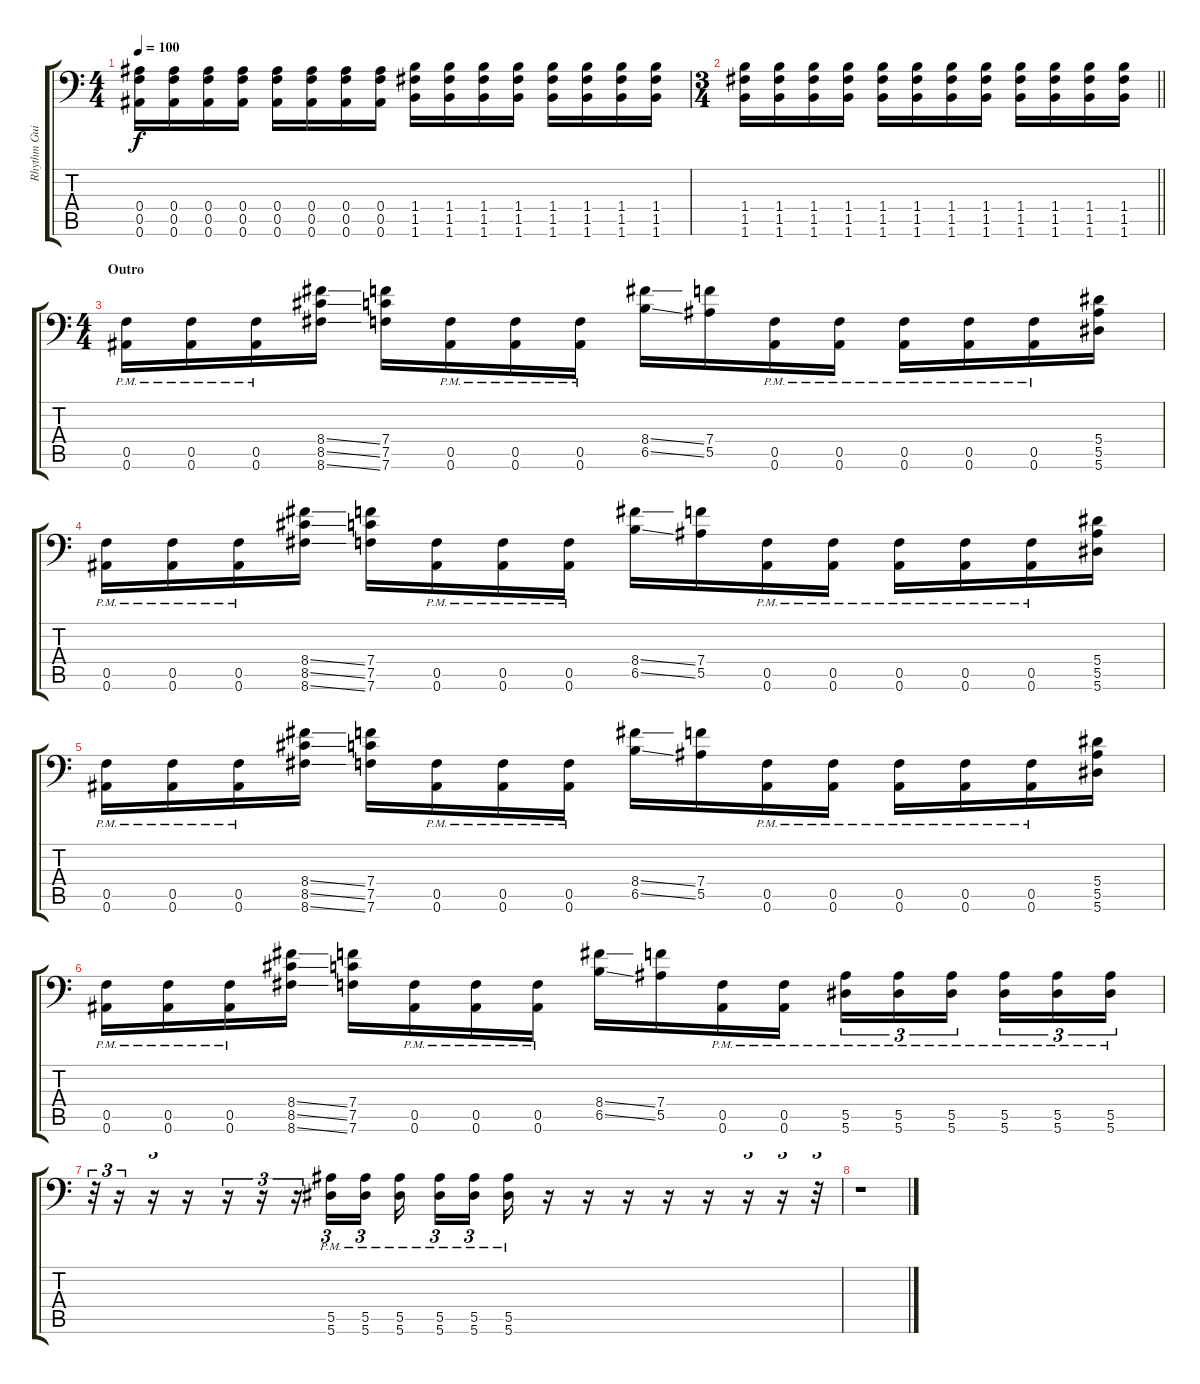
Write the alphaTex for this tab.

\track ("Rhythm Guitar" "Rhythm Gui") {instrument distortionguitar}
\staff {score tabs}
\tuning (C4 G3 Eb3 Bb2 F2 Bb1) {hide}
\ts (4 4)
\tempo 100
\clef f4
\ks c
(0.4 0.5 0.6).16{dy f} (0.4 0.5 0.6).16 (0.4 0.5 0.6).16 (0.4 0.5 0.6).16 (0.4 0.5 0.6).16 (0.4 0.5 0.6).16 (0.4 0.5 0.6).16 (0.4 0.5 0.6).16 (1.4 1.5 1.6).16 (1.4 1.5 1.6).16 (1.4 1.5 1.6).16 (1.4 1.5 1.6).16 (1.4 1.5 1.6).16 (1.4 1.5 1.6).16 (1.4 1.5 1.6).16 (1.4 1.5 1.6).16 |
\ts (3 4)
\barLineRight lightlight
(1.4 1.5 1.6).16 (1.4 1.5 1.6).16 (1.4 1.5 1.6).16 (1.4 1.5 1.6).16 (1.4 1.5 1.6).16 (1.4 1.5 1.6).16 (1.4 1.5 1.6).16 (1.4 1.5 1.6).16 (1.4 1.5 1.6).16 (1.4 1.5 1.6).16 (1.4 1.5 1.6).16 (1.4 1.5 1.6).16 |
\ts (4 4)
\section ("" "Outro")
(0.5{pm} 0.6{pm}).16 (0.5{pm} 0.6{pm}).16 (0.5{pm} 0.6{pm}).16 (8.4{ss} 8.5{ss} 8.6{ss}).16 (7.4 7.5 7.6).16 (0.5{pm} 0.6{pm}).16 (0.5{pm} 0.6{pm}).16 (0.5{pm} 0.6{pm}).16 (8.4{ss} 6.5{ss}).16 (7.4 5.5).16 (0.5{pm} 0.6{pm}).16 (0.5{pm} 0.6{pm}).16 (0.5{pm} 0.6{pm}).16 (0.5{pm} 0.6{pm}).16 (0.5{pm} 0.6{pm}).16 (5.4 5.5 5.6).16 |
(0.5{pm} 0.6{pm}).16 (0.5{pm} 0.6{pm}).16 (0.5{pm} 0.6{pm}).16 (8.4{ss} 8.5{ss} 8.6{ss}).16 (7.4 7.5 7.6).16 (0.5{pm} 0.6{pm}).16 (0.5{pm} 0.6{pm}).16 (0.5{pm} 0.6{pm}).16 (8.4{ss} 6.5{ss}).16 (7.4 5.5).16 (0.5{pm} 0.6{pm}).16 (0.5{pm} 0.6{pm}).16 (0.5{pm} 0.6{pm}).16 (0.5{pm} 0.6{pm}).16 (0.5{pm} 0.6{pm}).16 (5.4 5.5 5.6).16 |
(0.5{pm} 0.6{pm}).16 (0.5{pm} 0.6{pm}).16 (0.5{pm} 0.6{pm}).16 (8.4{ss} 8.5{ss} 8.6{ss}).16 (7.4 7.5 7.6).16 (0.5{pm} 0.6{pm}).16 (0.5{pm} 0.6{pm}).16 (0.5{pm} 0.6{pm}).16 (8.4{ss} 6.5{ss}).16 (7.4 5.5).16 (0.5{pm} 0.6{pm}).16 (0.5{pm} 0.6{pm}).16 (0.5{pm} 0.6{pm}).16 (0.5{pm} 0.6{pm}).16 (0.5{pm} 0.6{pm}).16 (5.4 5.5 5.6).16 |
(0.5{pm} 0.6{pm}).16 (0.5{pm} 0.6{pm}).16 (0.5{pm} 0.6{pm}).16 (8.4{ss} 8.5{ss} 8.6{ss}).16 (7.4 7.5 7.6).16 (0.5{pm} 0.6{pm}).16 (0.5{pm} 0.6{pm}).16 (0.5{pm} 0.6{pm}).16 (8.4{ss} 6.5{ss}).16 (7.4 5.5).16 (0.5{pm} 0.6{pm}).16 (0.5{pm} 0.6{pm}).16 (5.5{pm} 5.6{pm}).16{tu (3 2)} (5.5{pm} 5.6{pm}).16{tu (3 2)} (5.5{pm} 5.6{pm}).16{tu (3 2) beam splitsecondary} (5.5{pm} 5.6{pm}).16{tu (3 2)} (5.5{pm} 5.6{pm}).16{tu (3 2)} (5.5{pm} 5.6{pm}).16{tu (3 2)} |
r.32{tu (3 2)} r.16{tu (3 2)} r.16{tu (3 2)} r.16 r.16{tu (3 2)} r.16{tu (3 2)} r.16{tu (3 2)} (5.5{pm} 5.6{pm}).16{tu (3 2)} (5.5{pm} 5.6{pm}).16{tu (3 2) beam splitsecondary} (5.5{pm} 5.6{pm}).16{beam splitsecondary} (5.5{pm} 5.6{pm}).16{tu (3 2)} (5.5{pm} 5.6{pm}).16{tu (3 2)} (5.5{pm} 5.6{pm}).16 r.16 r.16 r.16 r.16 r.16 r.16{tu (3 2)} r.16{tu (3 2)} r.32{tu (3 2)} |
r.1
